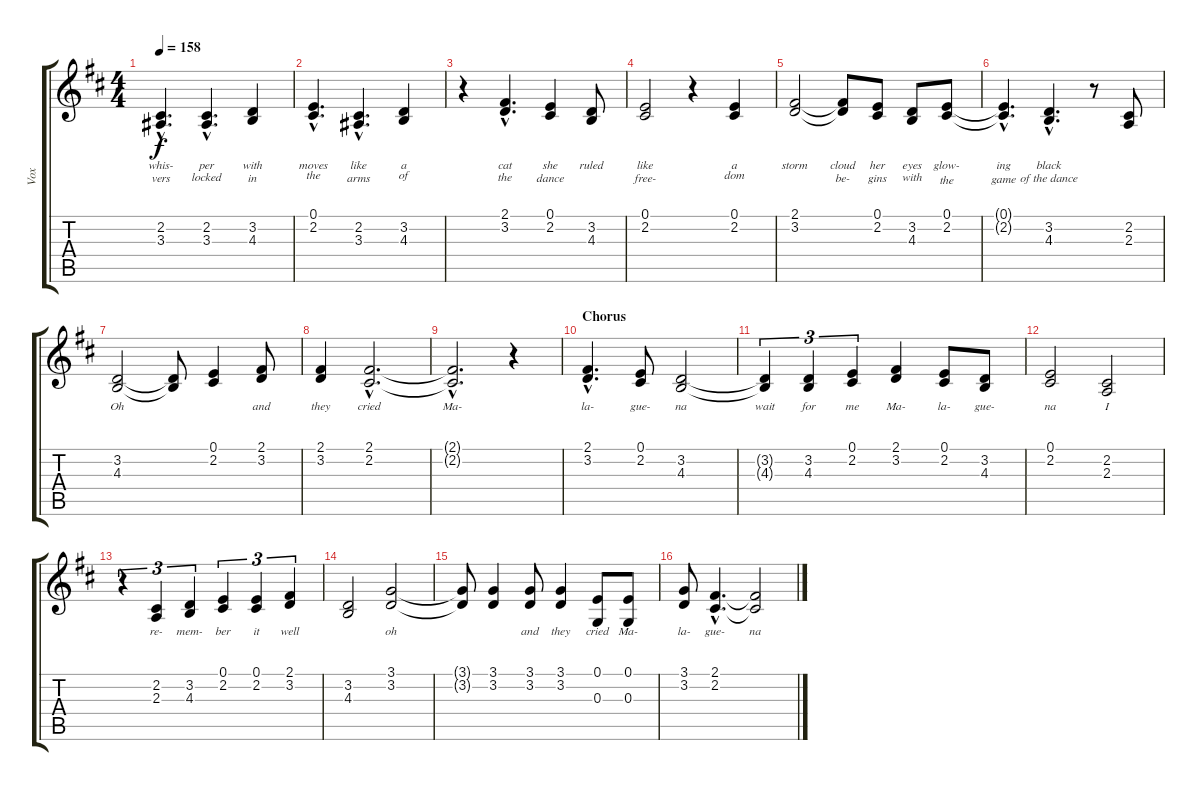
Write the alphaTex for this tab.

\track ("Vox" "Vox") {instrument violin}
\staff {score tabs}
\tuning (E4 B3 G3 D3 A2 E2) {hide}
\ts (4 4)
\tempo 158
\clef g2
\ks d
(2.2{hac} 3.3{hac}).4{d lyrics (0 "whis-") lyrics (1 "vers") lyrics (2 "") lyrics (3 "") lyrics (4 "") dy f} (2.2{hac} 3.3{hac}).4{d lyrics (0 "per") lyrics (1 "locked") lyrics (2 "") lyrics (3 "") lyrics (4 "")} (3.2 4.3).4{lyrics (0 "with") lyrics (1 "in") lyrics (2 "") lyrics (3 "") lyrics (4 "")} |
(0.1{hac} 2.2{hac}).4{d lyrics (0 "moves") lyrics (1 "the") lyrics (2 "") lyrics (3 "") lyrics (4 "")} (2.2{hac} 3.3{hac}).4{d lyrics (0 "like") lyrics (1 "arms") lyrics (2 "") lyrics (3 "") lyrics (4 "")} (3.2 4.3).4{lyrics (0 "a") lyrics (1 "of") lyrics (2 "") lyrics (3 "") lyrics (4 "")} |
r.4 (2.1{hac} 3.2{hac}).4{d lyrics (0 "cat") lyrics (1 "the") lyrics (2 "") lyrics (3 "") lyrics (4 "")} (0.1 2.2).4{lyrics (0 "she") lyrics (1 "dance") lyrics (2 "") lyrics (3 "") lyrics (4 "")} (3.2 4.3).8{lyrics (0 "ruled") lyrics (1 "") lyrics (2 "") lyrics (3 "") lyrics (4 "")} |
(0.1 2.2).2{lyrics (0 "like") lyrics (1 "free-") lyrics (2 "") lyrics (3 "") lyrics (4 "")} r.4 (0.1 2.2).4{lyrics (0 "a") lyrics (1 "dom") lyrics (2 "") lyrics (3 "") lyrics (4 "")} |
(2.1 3.2).2{lyrics (0 "storm") lyrics (1 "") lyrics (2 "") lyrics (3 "") lyrics (4 "")} (2.1{t} 3.2{t}).8{lyrics (0 "cloud") lyrics (1 "be-") lyrics (2 "") lyrics (3 "") lyrics (4 "")} (0.1 2.2).8{lyrics (0 "her") lyrics (1 "gins") lyrics (2 "") lyrics (3 "") lyrics (4 "")} (3.2 4.3).8{lyrics (0 "eyes") lyrics (1 "with") lyrics (2 "") lyrics (3 "") lyrics (4 "")} (0.1 2.2).8{lyrics (0 "glow-") lyrics (1 "the") lyrics (2 "") lyrics (3 "") lyrics (4 "")} |
(0.1{hac t} 2.2{hac t}).4{d lyrics (0 "ing") lyrics (1 "game") lyrics (2 "") lyrics (3 "") lyrics (4 "")} (3.2{hac} 4.3{hac}).4{d lyrics (0 "black") lyrics (1 "of the dance") lyrics (2 "") lyrics (3 "") lyrics (4 "")} r.8 (2.2 2.3).8{lyrics (0 "") lyrics (1 "") lyrics (2 "") lyrics (3 "") lyrics (4 "")} |
(3.2 4.3).2{lyrics (0 "Oh") lyrics (1 "") lyrics (2 "") lyrics (3 "") lyrics (4 "")} (3.2{t} 4.3{t}).8{lyrics (0 "") lyrics (1 "") lyrics (2 "") lyrics (3 "") lyrics (4 "")} (0.1 2.2).4{lyrics (0 "") lyrics (1 "") lyrics (2 "") lyrics (3 "") lyrics (4 "")} (2.1 3.2).8{lyrics (0 "and") lyrics (1 "") lyrics (2 "") lyrics (3 "") lyrics (4 "")} |
(2.1 3.2).4{lyrics (0 "they") lyrics (1 "") lyrics (2 "") lyrics (3 "") lyrics (4 "")} (2.1{hac} 2.2{hac}).2{d lyrics (0 "cried") lyrics (1 "") lyrics (2 "") lyrics (3 "") lyrics (4 "")} |
(2.1{hac t} 2.2{hac t}).2{d lyrics (0 "Ma-") lyrics (1 "") lyrics (2 "") lyrics (3 "") lyrics (4 "")} r.4 |
\section ("" "Chorus")
(2.1{hac} 3.2{hac}).4{d lyrics (0 "la-") lyrics (1 "") lyrics (2 "") lyrics (3 "") lyrics (4 "")} (0.1 2.2).8{lyrics (0 "gue-") lyrics (1 "") lyrics (2 "") lyrics (3 "") lyrics (4 "")} (3.2 4.3).2{lyrics (0 "na") lyrics (1 "") lyrics (2 "") lyrics (3 "") lyrics (4 "")} |
(3.2{t} 4.3{t}).4{tu (3 2) lyrics (0 "wait") lyrics (1 "") lyrics (2 "") lyrics (3 "") lyrics (4 "")} (3.2 4.3).4{tu (3 2) lyrics (0 "for") lyrics (1 "") lyrics (2 "") lyrics (3 "") lyrics (4 "")} (0.1 2.2).4{tu (3 2) lyrics (0 "me") lyrics (1 "") lyrics (2 "") lyrics (3 "") lyrics (4 "")} (2.1 3.2).4{lyrics (0 "Ma-") lyrics (1 "") lyrics (2 "") lyrics (3 "") lyrics (4 "")} (0.1 2.2).8{lyrics (0 "la-") lyrics (1 "") lyrics (2 "") lyrics (3 "") lyrics (4 "")} (3.2 4.3).8{lyrics (0 "gue-") lyrics (1 "") lyrics (2 "") lyrics (3 "") lyrics (4 "")} |
(0.1 2.2).2{lyrics (0 "na") lyrics (1 "") lyrics (2 "") lyrics (3 "") lyrics (4 "")} (2.2 2.3).2{lyrics (0 "I") lyrics (1 "") lyrics (2 "") lyrics (3 "") lyrics (4 "")} |
r.4{tu (3 2)} (2.2 2.3).4{tu (3 2) lyrics (0 "re-") lyrics (1 "") lyrics (2 "") lyrics (3 "") lyrics (4 "")} (3.2 4.3).4{tu (3 2) lyrics (0 "mem-") lyrics (1 "") lyrics (2 "") lyrics (3 "") lyrics (4 "")} (0.1 2.2).4{tu (3 2) lyrics (0 "ber") lyrics (1 "") lyrics (2 "") lyrics (3 "") lyrics (4 "")} (0.1 2.2).4{tu (3 2) lyrics (0 "it") lyrics (1 "") lyrics (2 "") lyrics (3 "") lyrics (4 "")} (2.1 3.2).4{tu (3 2) lyrics (0 "well") lyrics (1 "") lyrics (2 "") lyrics (3 "") lyrics (4 "")} |
(3.2 4.3).2{lyrics (0 "") lyrics (1 "") lyrics (2 "") lyrics (3 "") lyrics (4 "")} (3.1 3.2).2{lyrics (0 "oh") lyrics (1 "") lyrics (2 "") lyrics (3 "") lyrics (4 "")} |
(3.1{t} 3.2{t}).8{lyrics (0 "") lyrics (1 "") lyrics (2 "") lyrics (3 "") lyrics (4 "")} (3.1 3.2).4{lyrics (0 "") lyrics (1 "") lyrics (2 "") lyrics (3 "") lyrics (4 "")} (3.1 3.2).8{lyrics (0 "and") lyrics (1 "") lyrics (2 "") lyrics (3 "") lyrics (4 "")} (3.1 3.2).4{lyrics (0 "they") lyrics (1 "") lyrics (2 "") lyrics (3 "") lyrics (4 "")} (0.1 0.3).8{lyrics (0 "cried") lyrics (1 "") lyrics (2 "") lyrics (3 "") lyrics (4 "")} (0.1 0.3).8{lyrics (0 "Ma-") lyrics (1 "") lyrics (2 "") lyrics (3 "") lyrics (4 "")} |
(3.1 3.2).8{lyrics (0 "la-") lyrics (1 "") lyrics (2 "") lyrics (3 "") lyrics (4 "")} (2.1{hac} 2.2{hac}).4{d lyrics (0 "gue-") lyrics (1 "") lyrics (2 "") lyrics (3 "") lyrics (4 "")} (2.1{t} 2.2{t}).2{lyrics (0 "na") lyrics (1 "") lyrics (2 "") lyrics (3 "") lyrics (4 "")}
